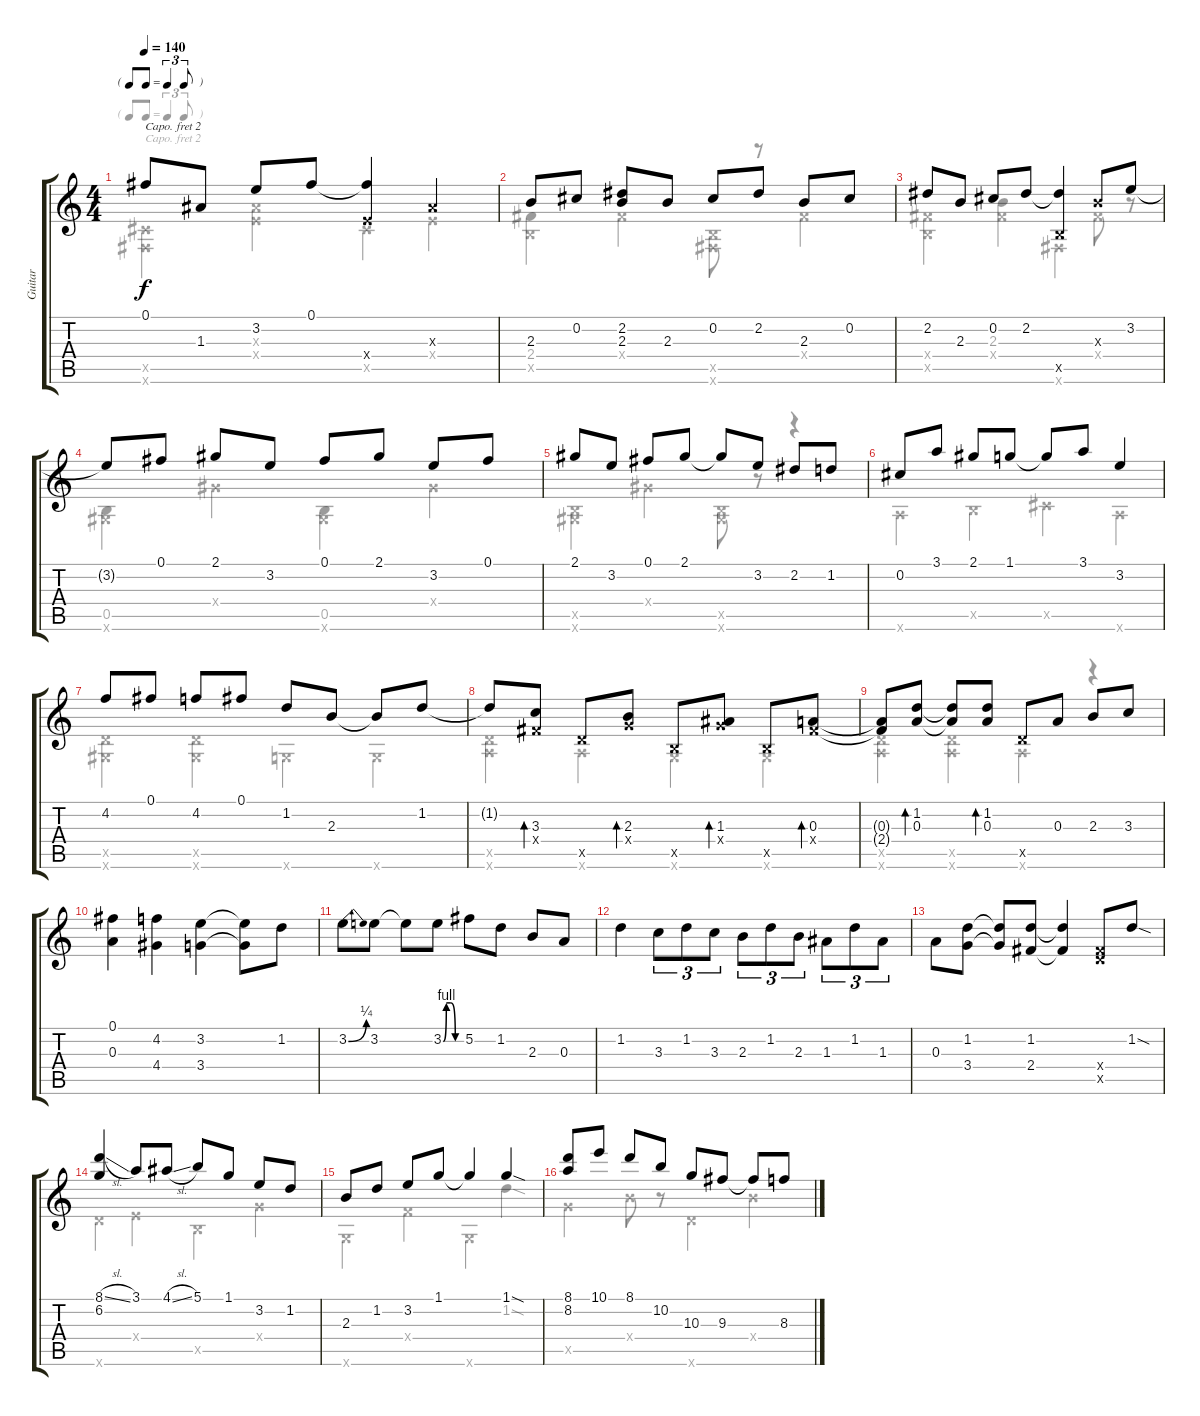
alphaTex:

\track ("Guitar" "Guitar") {instrument acousticguitarsteel}
\staff {score tabs}
\capo 2
\tuning (E4 B3 G3 D3 A2 E2) {hide}
\voice
\ts (4 4)
\tf triplet8th
\tempo 140
\clef g2
\ks c
0.1.8{dy f} 1.3.8 3.2.8 0.1.8 (0.1{t} 0.4{x}).4 1.3{x}.4 |
2.3.8 0.2.8 (2.2 2.3).8 2.3.8 0.2.8 2.2.8 2.3.8 0.2.8 |
2.2.8 2.3.8 0.2.8 2.2.8 (2.2{t} 0.5{x}).4 2.3{x}.8 3.2.8 |
3.2{t}.8 0.1.8 2.1.8 3.2.8 0.1.8 2.1.8 3.2.8 0.1.8 |
2.1.8 3.2.8 0.1.8 2.1.8 2.1{t}.8 3.2.8 2.2.8 1.2.8 |
0.2.8 3.1.8 2.1.8 1.1.8 1.1{t}.8 3.1.8 3.2.4 |
4.2.8 0.1.8 4.2.8 0.1.8 1.2.8 2.3.8 2.3{t}.8 1.2.8 |
1.2{t}.8 (3.3 2.4{x}).8{bd 30} 3.5{x}.8 (2.3 3.4{x}).8{bd 30} 0.5{x}.8 (1.3 3.4{x}).8{bd 30} 0.5{x}.8 (0.3 2.4{x}).8{bd 30} |
(0.3{t} 2.4{t}).8 (1.2 0.3).8{bd 30} (1.2{t} 0.3{t}).8 (1.2 0.3).8{bd 30} 3.5{x}.8 0.3.8 2.3.8 3.3.8 |
(0.1 0.3).4 (4.2 4.4).4 (3.2 3.4).4 (3.2{t} 3.4{t}).8 1.2.8 |
3.2{be (bend 0 0 60 1)}.8 3.2.8 3.2{t}.8 3.2{be (custom 0 0 10 4 25 4 40 0 60 0)}.8 5.2.8 1.2.8 2.3.8 0.3.8 |
1.2.4 3.3.8{tu (3 2)} 1.2.8{tu (3 2)} 3.3.8{tu (3 2)} 2.3.8{tu (3 2)} 1.2.8{tu (3 2)} 2.3.8{tu (3 2)} 1.3.8{tu (3 2)} 1.2.8{tu (3 2)} 1.3.8{tu (3 2)} |
0.3.8 (1.2 3.4).8 (1.2{t} 3.4{t}).8 (1.2 2.4).8 (1.2{t} 2.4{t}).4 (2.4{x} 3.5{x}).8 1.2{sod}.8 |
(8.1{sl} 6.2).4 3.1.8 4.1{sl}.8 5.1.8 1.1.8 3.2.8 1.2.8 |
2.3.8 1.2.8 3.2.8 1.1.8 1.1{t}.4 1.1{sod}.4 |
(8.1 8.2).8 10.1.8 8.1.8 10.2.8 10.3.8 9.3.8 9.3{t}.8 8.3.8
\voice
\clef g2
\ottava regular
\simile none
\ks c
(2.5{x} 0.6{x}).4{dy f} (1.3{x} 0.4{x}).4 2.5{x}.4 0.4{x}.4 |
(2.4 0.5{x}).4 2.4{x}.4 (0.5{x} 0.6{x}).8 r.8 2.4{x}.4 |
(2.4{x} 0.5{x}).4 (2.3 2.4{x}).4 0.6{x}.4 2.4{x}.8 r.8 |
(0.5 2.6{x}).4 4.4{x}.4 (0.5 2.6{x}).4 4.4{x}.4 |
(0.5{x} 2.6{x}).4 4.4{x}.4 (0.5{x} 2.6{x}).8 r.8 r.4 |
3.6{x}.4 0.5{x}.4 2.5{x}.4 3.6{x}.4 |
(3.5{x} 2.6{x}).4 (3.5{x} 2.6{x}).4 1.6{x}.4 1.6{x}.4 |
(3.5{x} 3.6{x}).4 3.6{x}.4 1.6{x}.4 1.6{x}.4 |
(3.5{x} 3.6{x}).4 (3.5{x} 3.6{x}).4 3.6{x}.4 r.4 |
|
|
|
|
8.6{x}.4 0.4{x}.4 0.5{x}.4 3.4{x}.4 |
1.6{x}.4 1.4{x}.4 1.6{x}.4 1.2{sod}.4 |
8.5{x}.4 7.4{x}.8 r.8 8.6{x}.4 7.4{x}.4
